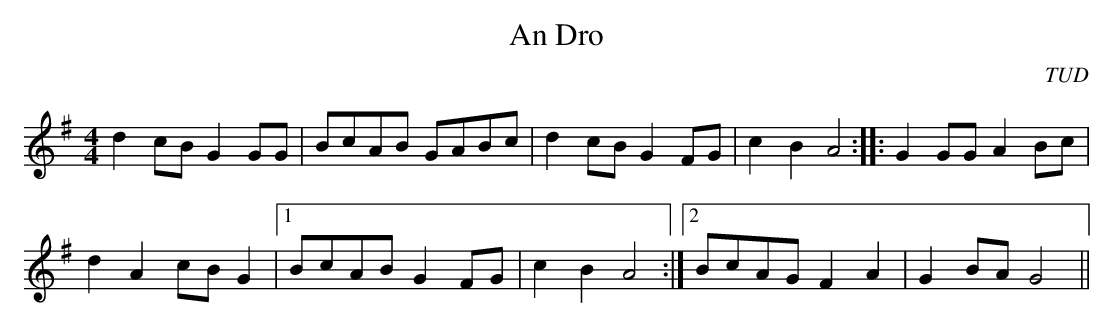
X:1
T:An Dro
C:TUD
M:4/4
L:1/8
K:G
d2cB G2GG|BcAB GABc|\
d2cB G2FG|c2B2A4:|\
|:G2GG A2Bc|
d2A2 cBG2|1 BcAB G2FG|\
c2B2A4:|2 BcAG F2A2|G2BA G4||
